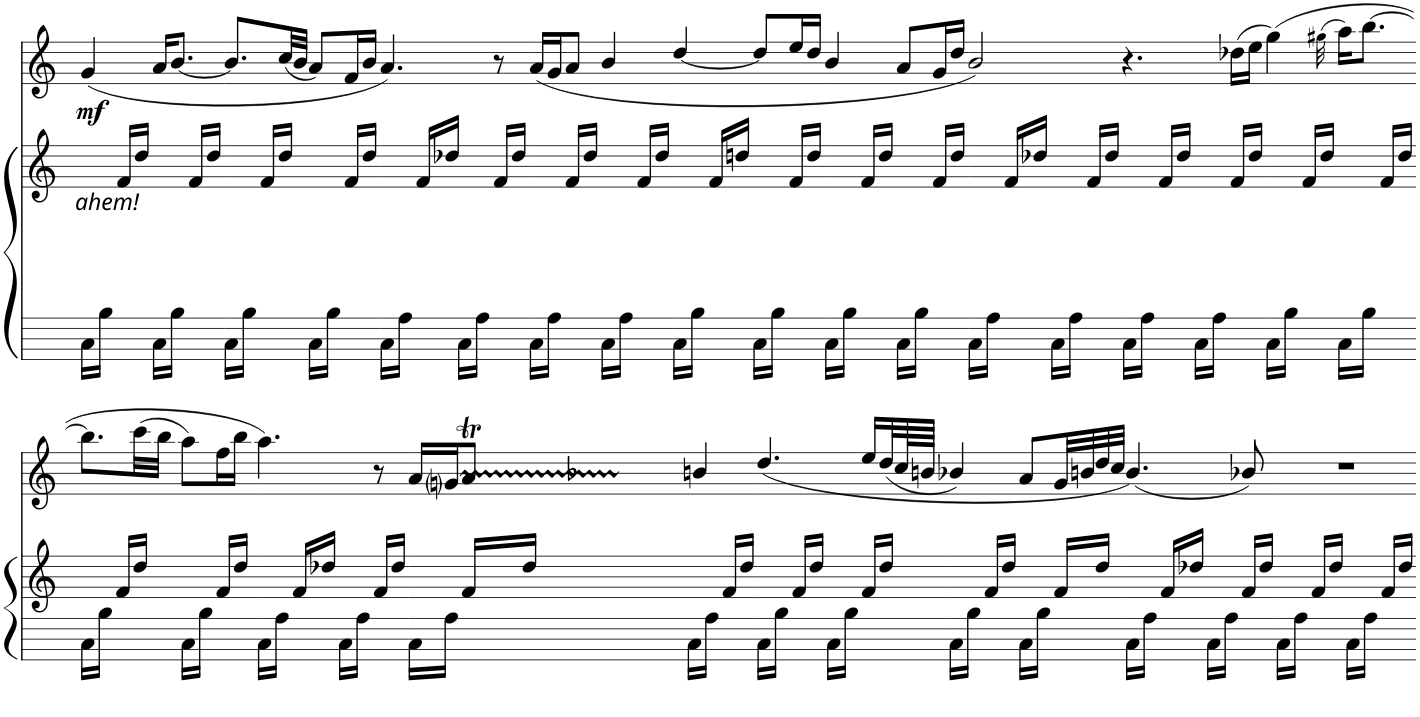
**kern	**kern	**kern	**dynam
*part2	*part2	*part1	*part1
*staff3	*staff2	*staff1	*staff1
*I"Piano	*	*I"Flute	*
*I'Pno	*	*I'Fl	*
!!LO:PB:g=z
*clefG2	*clefG2	*clefG2	*
*k[]	*k[]	*k[]	*
*M2/4	*M2/4	*M2/4	*
=7	=7	=7	=7
!LO:TX:a:i:t=ahem!	!	!	!
!	!	!	!LO:DY:b
16C\LL	8ryy	(4g/	mf
16B\JJ	.	.	.
8ryy	16f/LL	.	.
.	16dd/JJ	.	.
16C\LL	8ryy	16a/KL	.
16B\JJ	.	[8.b/J	.
8ryy	16f/LL	.	.
.	16dd/JJ	.	.
=8	=8	=8	=8
16C\LL	8ryy	8.b/L]	.
16B\JJ	.	.	.
8ryy	16f/LL	.	.
.	16dd/JJ	(32cc/LL	.
.	.	32b/JJJ	.
16C\LL	8ryy	8a/L)	.
16B\JJ	.	.	.
8ryy	16f/LL	16f/L	.
.	16dd/JJ	16b/JJ	.
=9	=9	=9	=9
16C\LL	8ryy	4.a/)	.
16A\JJ	.	.	.
8ryy	16f/LL	.	.
.	16dd-X/JJ	.	.
16C\LL	8ryy	.	.
16A\JJ	.	.	.
8ryy	16f/LL	8r	.
.	16dd-/JJ	.	.
=10	=10	=10	=10
16C\LL	8ryy	(16a/LL	.
16A\JJ	.	16g/J	.
8ryy	16f/LL	8a/J	.
.	16dd-X/JJ	.	.
16C\LL	8ryy	4b/	.
16A\JJ	.	.	.
8ryy	16f/LL	.	.
.	16dd-/JJ	.	.
=11	=11	=11	=11
16C\LL	8ryy	[4dd/	.
16B\JJ	.	.	.
8ryy	16f/LL	.	.
.	16ddn/JJ	.	.
16C\LL	8ryy	8dd/L]	.
16B\JJ	.	.	.
8ryy	16f/LL	16ee/L	.
.	16dd/JJ	16dd/JJ	.
=12	=12	=12	=12
16C\LL	8ryy	4b/	.
16B\JJ	.	.	.
8ryy	16f/LL	.	.
.	16dd/JJ	.	.
16C\LL	8ryy	8a/L	.
16B\JJ	.	.	.
8ryy	16f/LL	16g/L	.
.	16dd/JJ	16dd/JJ	.
=13	=13	=13	=13
16C\LL	8ryy	2b/)	.
16A\JJ	.	.	.
8ryy	16f/LL	.	.
.	16dd-X/JJ	.	.
16C\LL	8ryy	.	.
16A\JJ	.	.	.
8ryy	16f/LL	.	.
.	16dd-/JJ	.	.
=14	=14	=14	=14
16C\LL	8ryy	4.r	.
16A\JJ	.	.	.
8ryy	16f/LL	.	.
.	16dd-X/JJ	.	.
16C\LL	8ryy	.	.
16A\JJ	.	.	.
8ryy	16f/LL	(16dd-X\LL	.
.	16dd-/JJ	16ee\JJ	.
=15	=15	=15	=15
16C\LL	8ryy	(4gg\)	.
16B\JJ	.	.	.
8ryy	16f/LL	.	.
.	16dd/JJ	.	.
.	.	(32qgg#X\	.
16C\LL	8ryy	16aa\KL)	.
16B\JJ	.	[8.bb\J	.
8ryy	16f/LL	.	.
.	16dd/JJ	.	.
!!LO:LB:g=z
=16	=16	=16	=16
16C\LL	8ryy	8.bb\L]	.
16B\JJ	.	.	.
8ryy	16f/LL	.	.
.	16dd/JJ	(32ccc\LL	.
.	.	32bb\JJJ	.
16C\LL	8ryy	8aa\L)	.
16B\JJ	.	.	.
8ryy	16f/LL	16ff\L	.
.	16dd/JJ	16bb\JJ	.
=17	=17	=17	=17
16C\LL	8ryy	4.aa\)	.
16A\JJ	.	.	.
8ryy	16f/LL	.	.
.	16dd-X/JJ	.	.
16C\LL	8ryy	.	.
16A\JJ	.	.	.
8ryy	16f/LL	8r	.
.	16dd-/JJ	.	.
=18	=18	=18	=18
*	*	*^	*
16C\LL	8ryy	(16a/LL	8ryy	.
16A\JJ	.	16gni/J	.	.
8ryy	16f/LL	8aT/J	64aLLLL	.
.	.	.	64b-X	.
.	.	.	64a	.
.	.	.	64b-	.
.	16dd-X/JJ	.	64a	.
.	.	.	64b-J	.
.	.	.	32aJJJ	.
16C\LL	8ryy	4bn/)	4ryy	.
16A\JJ	.	.	.	.
8ryy	16f/LL	.	.	.
.	16dd-/JJ	.	.	.
*	*	*v	*v	*
=19	=19	=19	=19
16C\LL	8ryy	(4.dd/	.
16B\JJ	.	.	.
8ryy	16f/LL	.	.
.	16dd/JJ	.	.
16C\LL	8ryy	.	.
16B\JJ	.	.	.
8ryy	16f/LL	16ee/LL	.
.	16dd/JJ	(32dd/L	.
.	.	64cc/L	.
.	.	64bn/JJJJ	.
=20	=20	=20	=20
16C\LL	8ryy	4b-X/)	.
16B\JJ	.	.	.
8ryy	16f/LL	.	.
.	16dd/JJ	.	.
16C\LL	8ryy	8a/L	.
16B\JJ	.	.	.
8ryy	16f/LL	32g/LL	.
.	.	32bn/	.
.	16dd/JJ	32dd/	.
.	.	32cc/JJJ	.
=21	=21	=21	=21
16C\LL	8ryy	(4.b/)	.
16A\JJ	.	.	.
8ryy	16f/LL	.	.
.	16dd-X/JJ	.	.
16C\LL	8ryy	.	.
16A\JJ	.	.	.
8ryy	16f/LL	8b-X/)	.
.	16dd-/JJ	.	.
=22	=22	=22	=22
16C\LL	8ryy	2r	.
16A\JJ	.	.	.
8ryy	16f/LL	.	.
.	16dd-X/JJ	.	.
16C\LL	8ryy	.	.
16A\JJ	.	.	.
8ryy	16f/LL	.	.
.	16dd-/JJ	.	.
=	=	=	=
*-	*-	*-	*-
